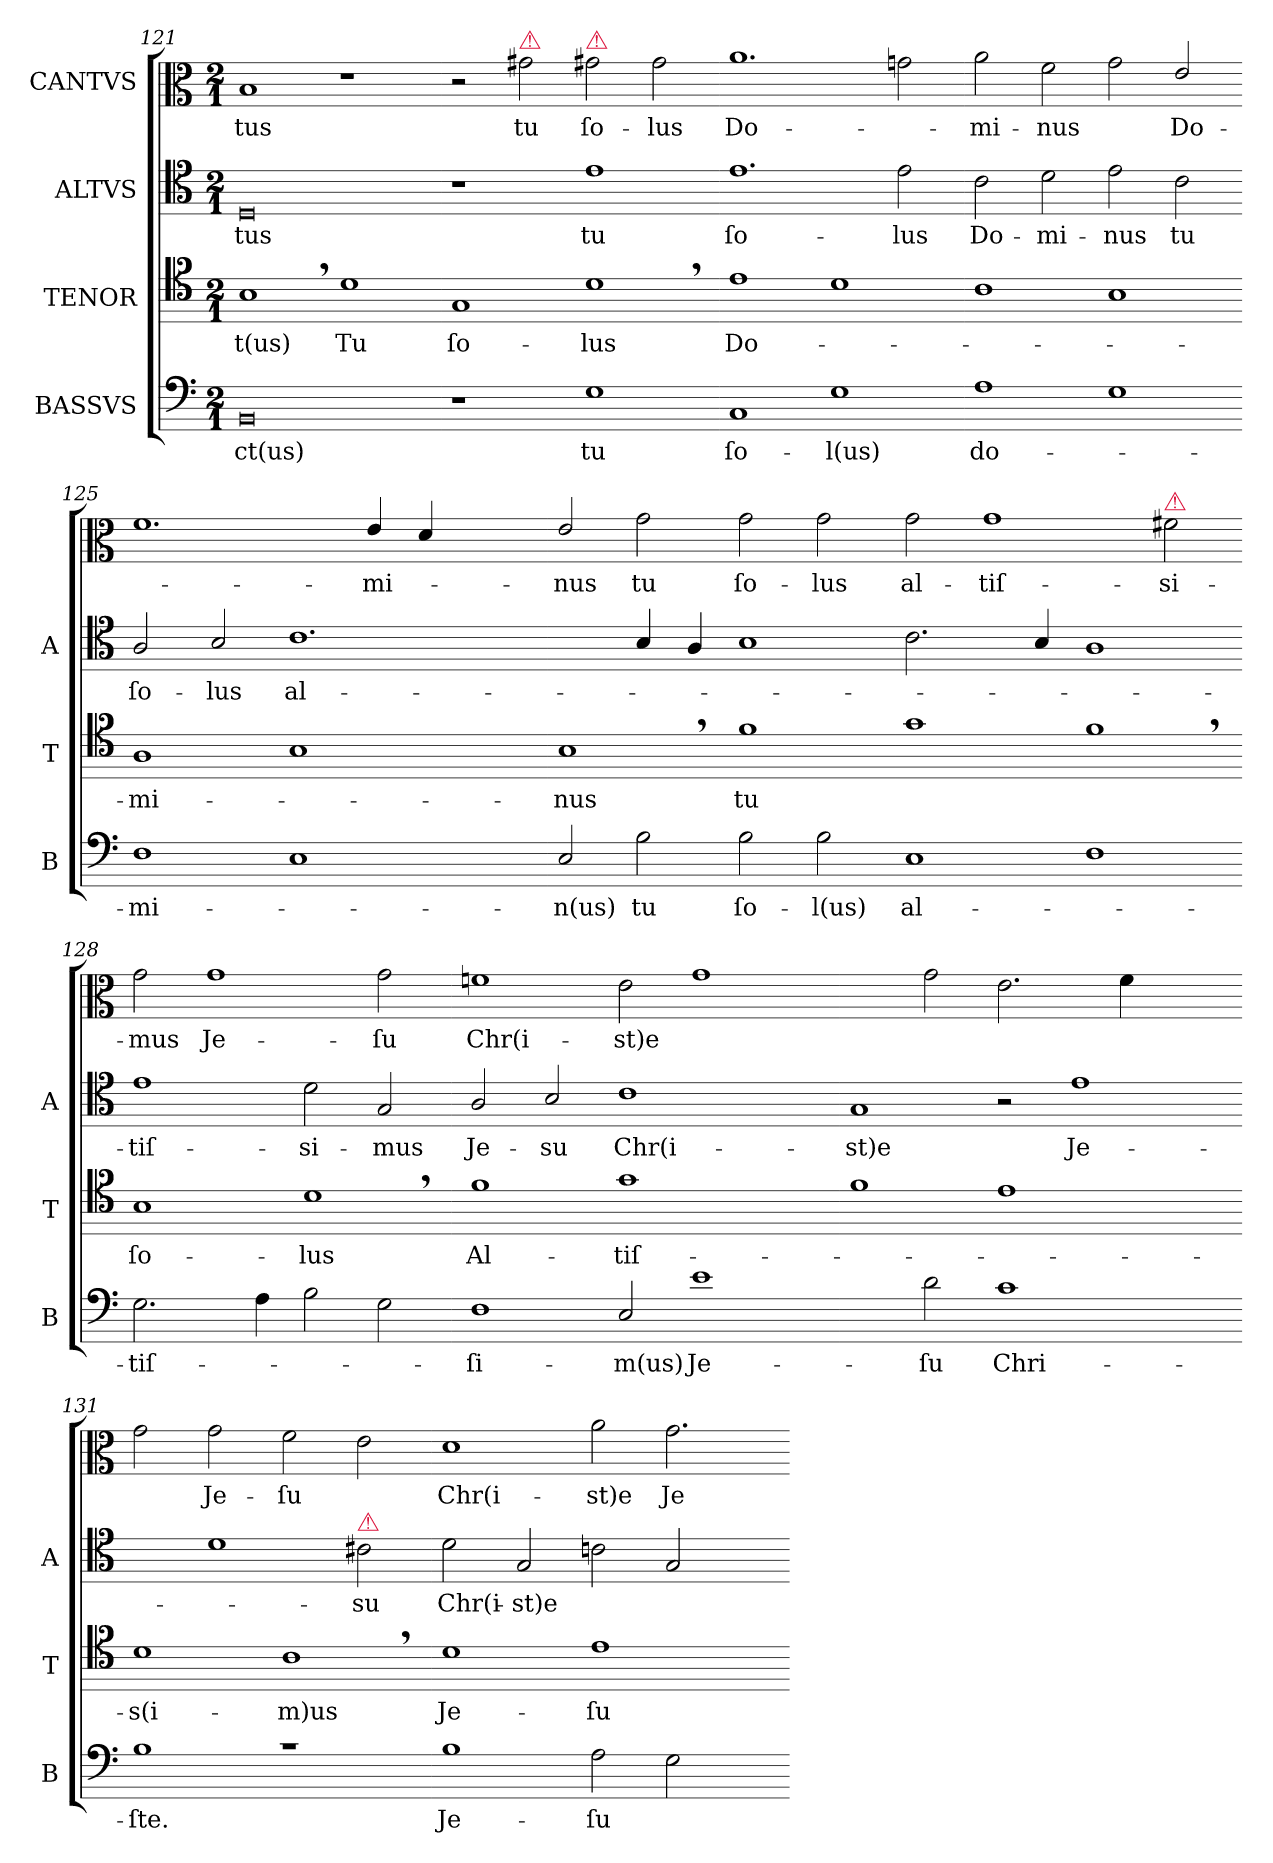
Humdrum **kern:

**kern	**text	**kern	**text	**kern	**text	**kern	**text
*part4	*part4	*part3	*part3	*part2	*part2	*part1	*part1
*staff4	*staff4	*staff3	*staff3	*staff2	*staff2	*staff1	*staff1
*I"BASSVS	*	*I"TENOR	*	*I"ALTVS	*	*I"CANTVS	*
*I'B	*	*I'T	*	*I'A	*	*	*
*clefF5	*	*clefC5	*	*clefC4	*	*clefC3	*
*k[]	*	*k[]	*	*k[]	*	*k[]	*
*C:	*	*C:	*	*C:	*	*C:	*
*M2/1	*	*M2/1	*	*M2/1	*	*M2/1	*
=121	=121	=121	=121	=121	=121	=121	=121
!	!	!	!	!	!	!	!LO:LY:i
0GG	-ct(us)	1G,<	-t(us)	0D	-tus	1B	-tus
.	.	1B	Tu	.	.	1r	.
=122-	=122-	=122-	=122-	=122-	=122-	=122-	=122-
1r	.	1E	ſo-	1r	.	2r	.
!	!	!	!	!	!	!LO:TX:a:color=crimson:t=⚠	!
.	.	.	.	.	.	2g#X\	tu
!	!	!	!	!	!	!LO:TX:a:color=crimson:t=⚠	!
1E	tu	1B,<	-lus	1e	tu	2g#X\	ſo-
.	.	.	.	.	.	2g#\	-lus
=123-	=123-	=123-	=123-	=123-	=123-	=123-	=123-
1AA	ſo-	1c	Do-	1.e	ſo-	1.a	Do-
1E	-l(us)	1B	.	.	.	.	.
.	.	.	.	2e\	-lus	2gn\	.
=124-	=124-	=124-	=124-	=124-	=124-	=124-	=124-
1F	do-	1A	.	2c\	Do-	2a\	-mi-
.	.	.	.	2d\	-mi-	2f\	-nus
1E	.	1G	.	2e\	-nus	2g\	.
!	!	!	!	!	!	!	!LO:LY:i
.	.	.	.	2c\	tu	2e/	Do-
=125-	=125-	=125-	=125-	=125-	=125-	=125-	=125-
1D	-mi-	1F	-mi-	2A/	ſo-	1.f	.
.	.	.	.	2B/	-lus	.	.
1C	.	1G	.	1.c	al-	.	.
!	!	!	!	!	!	!	!LO:LY:i
.	.	.	.	.	.	4e/	-mi-
.	.	.	.	.	.	4d/	.
2ryy	.	2ryy	.	.	.	2ryy	.
=126-	=126-	=126-	=126-	=126-	=126-	=126-	=126-
!	!	!	!	!	!	!	!LO:LY:i
2C/	-n(us)	1G,<	-nus	2ryy	.	2e/	-nus
2G\	tu	.	.	4B/	.	2g\	tu
.	.	.	.	4A/	.	.	.
2G\	ſo-	1d	tu	1B	.	2g\	ſo-
2G\	-l(us)	.	.	.	.	2g\	-lus
=127-	=127-	=127-	=127-	=127-	=127-	=127-	=127-
1C	al-	1e	.	2.c\	.	2g\	al-
.	.	.	.	.	.	1g	-tiſ-
.	.	.	.	4B/	.	.	.
1D	.	1d,	.	1A	.	.	.
!	!	!	!	!	!	!LO:TX:a:color=crimson:t=⚠	!
.	.	.	.	.	.	2f#X\	-si-
=128-	=128-	=128-	=128-	=128-	=128-	=128-	=128-
2.E\	-tiſ-	1G	ſo-	1e	-tiſ-	2g\	-mus
.	.	.	.	.	.	1g	Je-
4F\	.	.	.	.	.	.	.
2G\	.	1B,	-lus	2d\	-si-	.	.
2E\	.	.	.	2G/	-mus	2g\	-ſu
=129-	=129-	=129-	=129-	=129-	=129-	=129-	=129-
1D	-ſi-	1d	Al-	2A/	Je-	1fn	Chr(i-
.	.	.	.	2B/	-su	.	.
2C/	-m(us)	1e	-tiſ-	1c	Chr(i-	2e\	-st)e
1c\	Je-	.	.	.	.	1g\	.
.	.	2ryy	.	2ryy	.	.	.
=130-	=130-	=130-	=130-	=130-	=130-	=130-	=130-
2ryy	.	1d	.	1G	-st)e	2ryy	.
2B\	-ſu	.	.	.	.	2g\	.
1A	Chri-	1c	.	2r	.	2.e\	.
.	.	.	.	1e\	Je-	.	.
.	.	.	.	.	.	4f\	.
2ryy	.	2ryy	.	.	.	2ryy	.
=131-	=131-	=131-	=131-	=131-	=131-	=131-	=131-
1G	-ſte.	1B	-s(i-	2ryy	.	2g\	.
.	.	.	.	1d	.	2g\	Je-
1rA	.	1A,<	-m)us	.	.	2f\	-ſu
!	!	!	!	!LO:TX:a:color=crimson:t=⚠	!	!	!
.	.	.	.	2c#X\	-su	2e\	.
=132-	=132-	=132-	=132-	=132-	=132-	=132-	=132-
!	!LO:LY:i	!	!	!	!	!	!
1G	Je-	1B	Je-	2d\	Chr(i-	1d	Chr(i-
.	.	.	.	2G/	-st)e	.	.
!	!LO:LY:i	!	!	!	!	!	!
2F\	-ſu	1c	-ſu	2cn\	.	2a\	-st)e
!	!	!	!	!	!	!	!LO:LY:i
2E\	.	.	.	2G/	.	2.g\	Je-
4ryy	.	4ryy	.	4ryy	.	.	.
=-	=-	=-	=-	=-	=-	=-	=-
*-	*-	*-	*-	*-	*-	*-	*-
